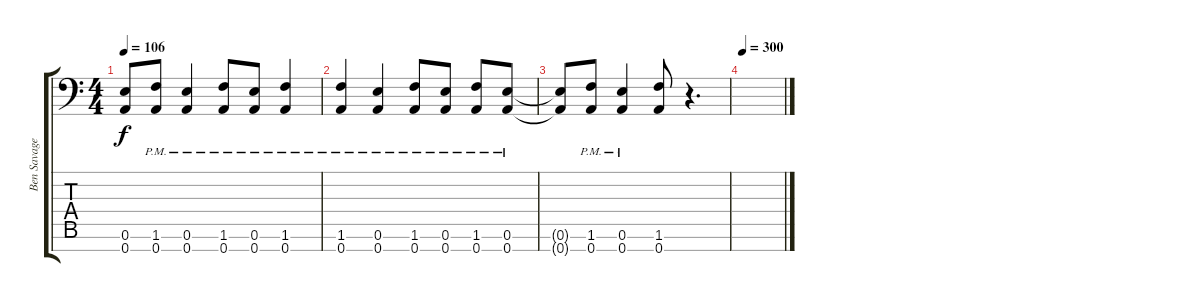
\track ("Ben Savage (Guitar)" "Ben Savage") {instrument distortionguitar}
\staff {score tabs}
\tuning (E4 B3 G3 D3 A2 E2 A1) {hide}
\ts (4 4)
\tempo 106
\clef f4
\ks c
(0.6{t} 0.7{t}).8{dy f} (1.6{pm} 0.7{pm}).8 (0.6{pm} 0.7{pm}).4 (1.6{pm} 0.7{pm}).8 (0.6{pm} 0.7{pm}).8 (1.6{pm} 0.7{pm}).4 |
(1.6{pm} 0.7{pm}).4 (0.6{pm} 0.7{pm}).4 (1.6{pm} 0.7{pm}).8 (0.6{pm} 0.7{pm}).8 (1.6{pm} 0.7{pm}).8 (0.6{pm} 0.7{pm}).8 |
(0.6{t} 0.7{t}).8 (1.6{pm} 0.7{pm}).8 (0.6{pm} 0.7{pm}).4 (1.6 0.7).8 r.4{d} |
\tempo 300
